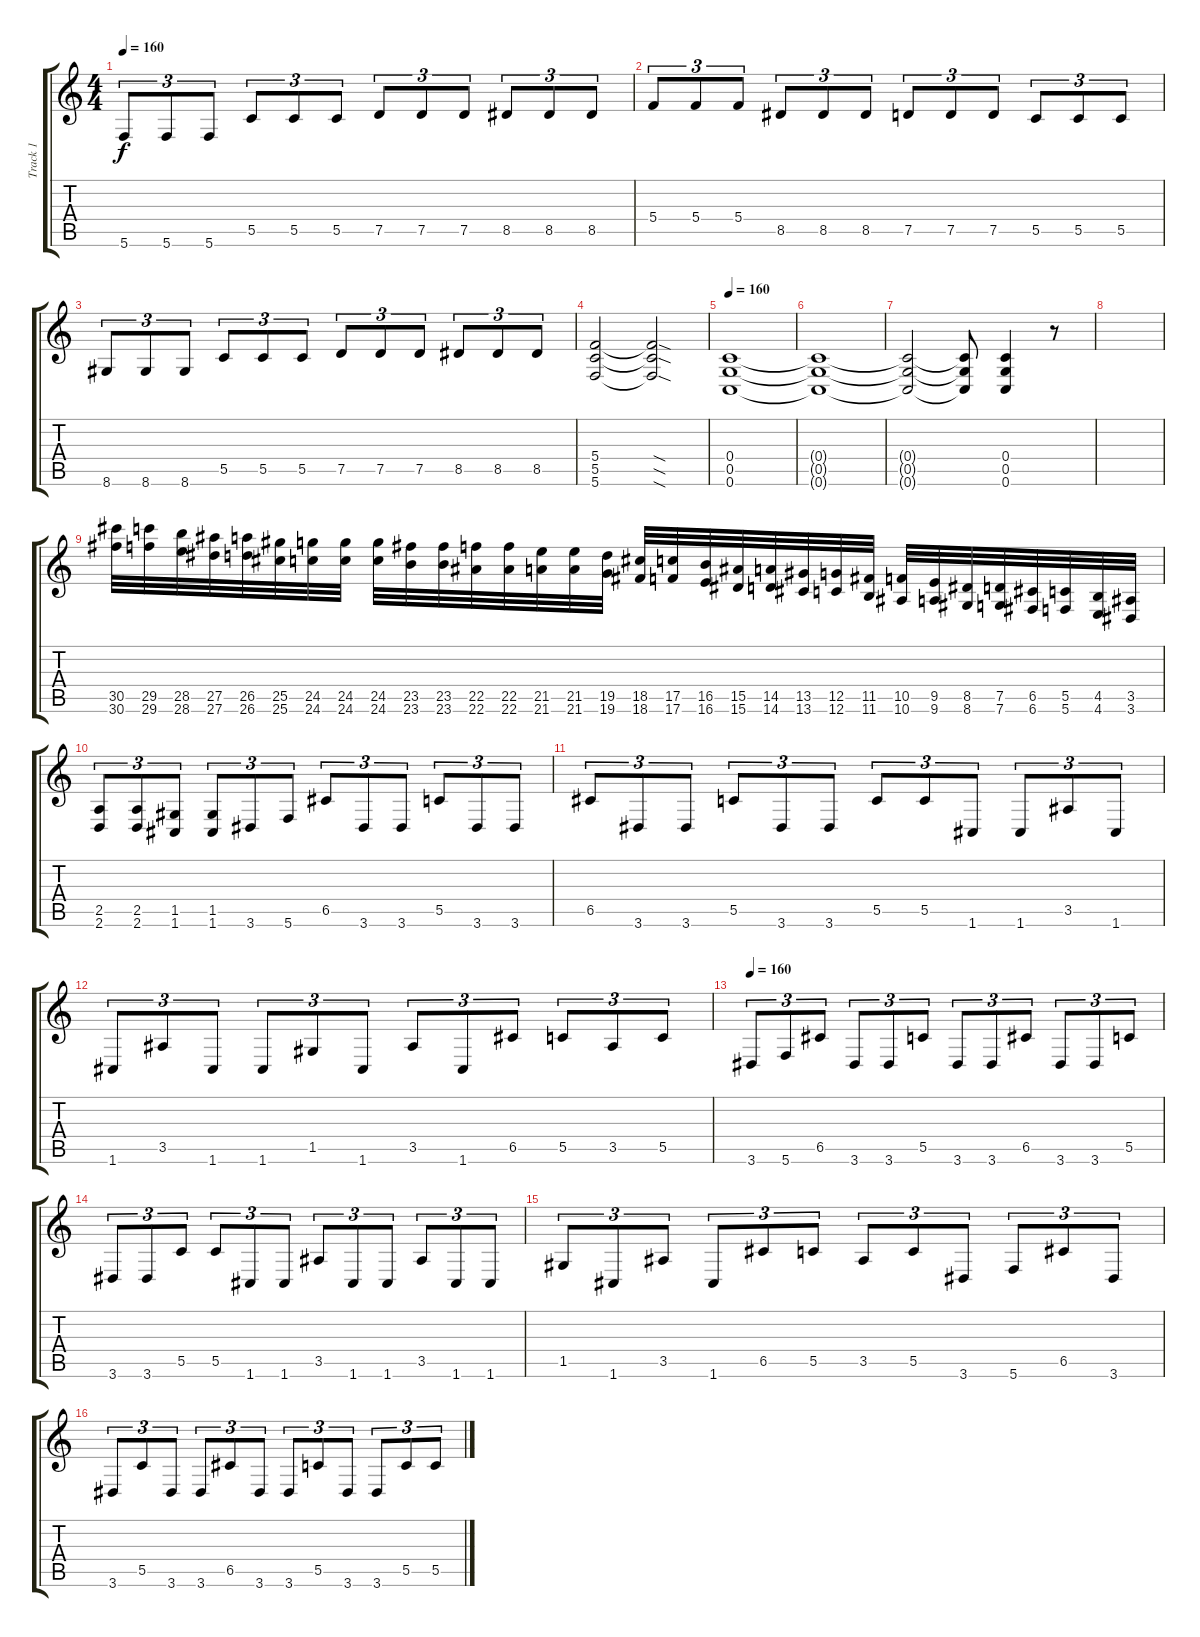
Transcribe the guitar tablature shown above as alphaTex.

\track ("Track 1" "Track 1") {instrument distortionguitar}
\staff {score tabs}
\tuning (D4 A3 F3 C3 G2 C2) {hide}
\ts (4 4)
\tempo 160
\clef g2
\ks c
5.6.8{tu (3 2) dy f} 5.6.8{tu (3 2)} 5.6.8{tu (3 2)} 5.5.8{tu (3 2)} 5.5.8{tu (3 2)} 5.5.8{tu (3 2)} 7.5.8{tu (3 2)} 7.5.8{tu (3 2)} 7.5.8{tu (3 2)} 8.5.8{tu (3 2)} 8.5.8{tu (3 2)} 8.5.8{tu (3 2)} |
5.4.8{tu (3 2)} 5.4.8{tu (3 2)} 5.4.8{tu (3 2)} 8.5.8{tu (3 2)} 8.5.8{tu (3 2)} 8.5.8{tu (3 2)} 7.5.8{tu (3 2)} 7.5.8{tu (3 2)} 7.5.8{tu (3 2)} 5.5.8{tu (3 2)} 5.5.8{tu (3 2)} 5.5.8{tu (3 2)} |
8.6.8{tu (3 2)} 8.6.8{tu (3 2)} 8.6.8{tu (3 2)} 5.5.8{tu (3 2)} 5.5.8{tu (3 2)} 5.5.8{tu (3 2)} 7.5.8{tu (3 2)} 7.5.8{tu (3 2)} 7.5.8{tu (3 2)} 8.5.8{tu (3 2)} 8.5.8{tu (3 2)} 8.5.8{tu (3 2)} |
(5.4 5.5 5.6).2 (5.4{sod t} 5.5{sod t} 5.6{sod t}).2 |
\tempo 160
(0.4 0.5 0.6).1 |
(0.4{t} 0.5{t} 0.6{t}).1 |
(0.4{t} 0.5{t} 0.6{t}).2 (0.4{t} 0.5{t} 0.6{t}).8 (0.4 0.5 0.6).4 r.8 |
|
(30.5 30.6).32{instrument guitarharmonics} (29.5 29.6).32 (28.5 28.6).32 (27.5 27.6).32 (26.5 26.6).32 (25.5 25.6).32 (24.5 24.6).32 (24.5 24.6).32 (24.5 24.6).32 (23.5 23.6).32 (23.5 23.6).32 (22.5 22.6).32 (22.5 22.6).32 (21.5 21.6).32 (21.5 21.6).32 (19.5 19.6).32 (18.5 18.6).32 (17.5 17.6).32 (16.5 16.6).32 (15.5 15.6).32 (14.5 14.6).32 (13.5 13.6).32 (12.5 12.6).32 (11.5 11.6).32 (10.5 10.6).32 (9.5 9.6).32 (8.5 8.6).32 (7.5 7.6).32 (6.5 6.6).32 (5.5 5.6).32 (4.5 4.6).32 (3.5 3.6).32 |
(2.5 2.6).8{tu (3 2)} (2.5 2.6).8{tu (3 2)} (1.5 1.6).8{tu (3 2)} (1.5 1.6).8{tu (3 2)} 3.6.8{tu (3 2) instrument distortionguitar} 5.6.8{tu (3 2)} 6.5.8{tu (3 2)} 3.6.8{tu (3 2)} 3.6.8{tu (3 2)} 5.5.8{tu (3 2)} 3.6.8{tu (3 2)} 3.6.8{tu (3 2)} |
6.5.8{tu (3 2)} 3.6.8{tu (3 2)} 3.6.8{tu (3 2)} 5.5.8{tu (3 2)} 3.6.8{tu (3 2)} 3.6.8{tu (3 2)} 5.5.8{tu (3 2)} 5.5.8{tu (3 2)} 1.6.8{tu (3 2)} 1.6.8{tu (3 2)} 3.5.8{tu (3 2)} 1.6.8{tu (3 2)} |
1.6.8{tu (3 2)} 3.5.8{tu (3 2)} 1.6.8{tu (3 2)} 1.6.8{tu (3 2)} 1.5.8{tu (3 2)} 1.6.8{tu (3 2)} 3.5.8{tu (3 2)} 1.6.8{tu (3 2)} 6.5.8{tu (3 2)} 5.5.8{tu (3 2)} 3.5.8{tu (3 2)} 5.5.8{tu (3 2)} |
\tempo 160
3.6.8{tu (3 2)} 5.6.8{tu (3 2)} 6.5.8{tu (3 2)} 3.6.8{tu (3 2)} 3.6.8{tu (3 2)} 5.5.8{tu (3 2)} 3.6.8{tu (3 2)} 3.6.8{tu (3 2)} 6.5.8{tu (3 2)} 3.6.8{tu (3 2)} 3.6.8{tu (3 2)} 5.5.8{tu (3 2)} |
3.6.8{tu (3 2)} 3.6.8{tu (3 2)} 5.5.8{tu (3 2)} 5.5.8{tu (3 2)} 1.6.8{tu (3 2)} 1.6.8{tu (3 2)} 3.5.8{tu (3 2)} 1.6.8{tu (3 2)} 1.6.8{tu (3 2)} 3.5.8{tu (3 2)} 1.6.8{tu (3 2)} 1.6.8{tu (3 2)} |
1.5.8{tu (3 2)} 1.6.8{tu (3 2)} 3.5.8{tu (3 2)} 1.6.8{tu (3 2)} 6.5.8{tu (3 2)} 5.5.8{tu (3 2)} 3.5.8{tu (3 2)} 5.5.8{tu (3 2)} 3.6.8{tu (3 2)} 5.6.8{tu (3 2)} 6.5.8{tu (3 2)} 3.6.8{tu (3 2)} |
3.6.8{tu (3 2)} 5.5.8{tu (3 2)} 3.6.8{tu (3 2)} 3.6.8{tu (3 2)} 6.5.8{tu (3 2)} 3.6.8{tu (3 2)} 3.6.8{tu (3 2)} 5.5.8{tu (3 2)} 3.6.8{tu (3 2)} 3.6.8{tu (3 2)} 5.5.8{tu (3 2)} 5.5.8{tu (3 2)}
